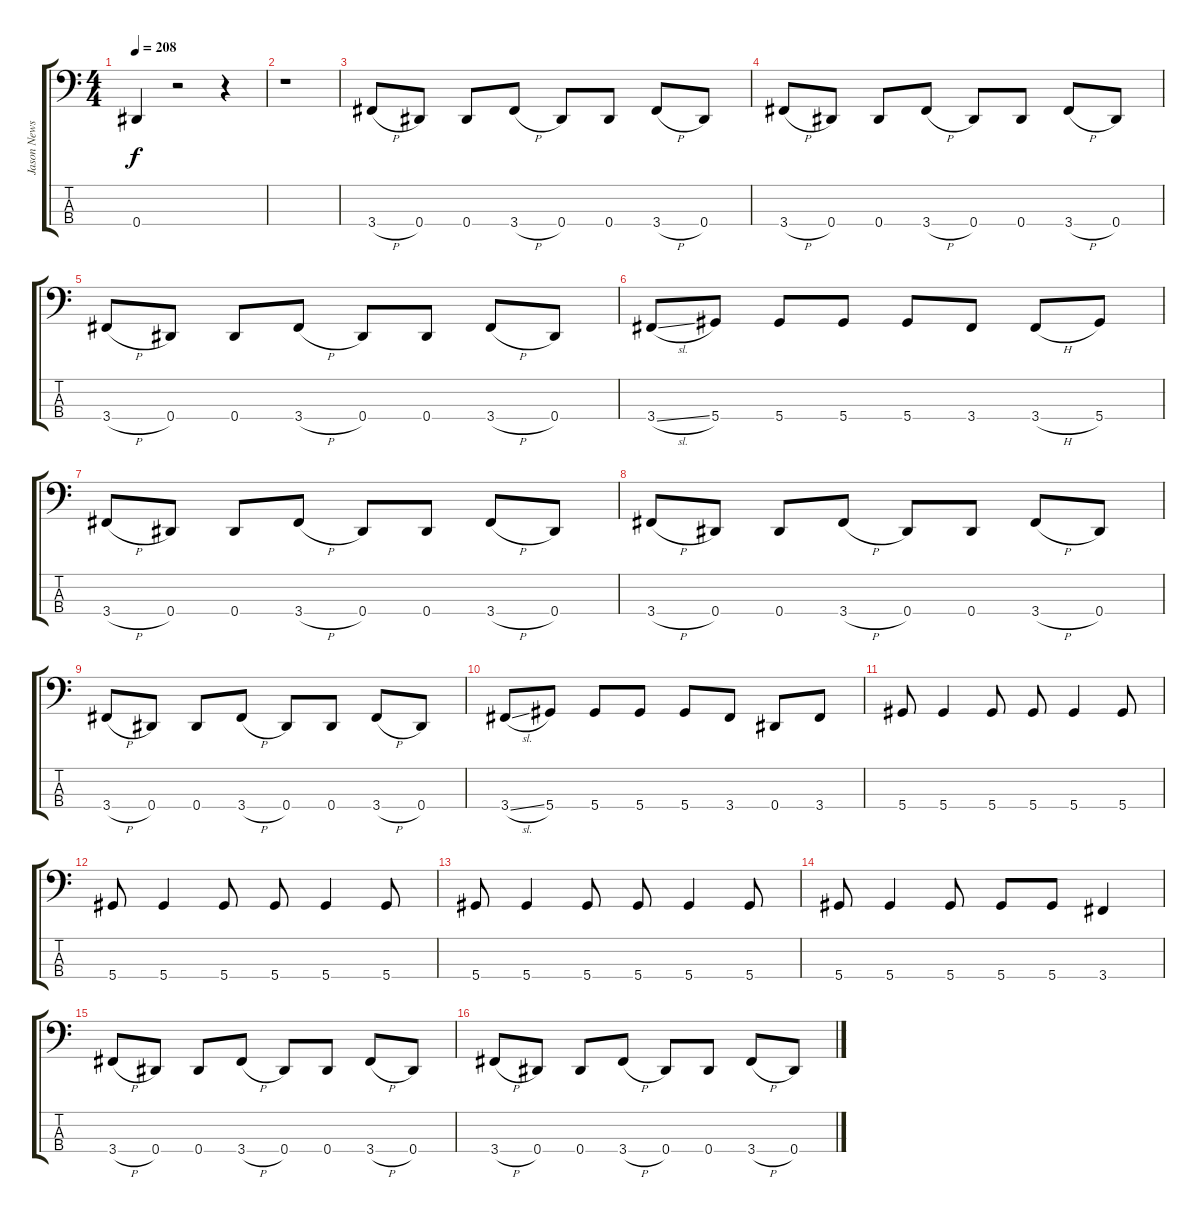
\track ("Jason Newstead (Bass)" "Jason News") {instrument electricbasspick}
\staff {score tabs}
\tuning (Gb2 Db2 Ab1 Eb1) {hide}
\ts (4 4)
\tempo 208
\clef f4
\ks c
0.4.4{dy f instrument electricbasspick} r.2 r.4 |
r.1 |
3.4{h}.8 0.4.8 0.4.8 3.4{h}.8 0.4.8 0.4.8 3.4{h}.8 0.4.8 |
3.4{h}.8 0.4.8 0.4.8 3.4{h}.8 0.4.8 0.4.8 3.4{h}.8 0.4.8 |
3.4{h}.8 0.4.8 0.4.8 3.4{h}.8 0.4.8 0.4.8 3.4{h}.8 0.4.8 |
3.4{sl}.8 5.4.8 5.4.8 5.4.8 5.4.8 3.4.8 3.4{h}.8 5.4.8 |
3.4{h}.8 0.4.8 0.4.8 3.4{h}.8 0.4.8 0.4.8 3.4{h}.8 0.4.8 |
3.4{h}.8 0.4.8 0.4.8 3.4{h}.8 0.4.8 0.4.8 3.4{h}.8 0.4.8 |
3.4{h}.8 0.4.8 0.4.8 3.4{h}.8 0.4.8 0.4.8 3.4{h}.8 0.4.8 |
3.4{sl}.8 5.4.8 5.4.8 5.4.8 5.4.8 3.4.8 0.4.8 3.4.8 |
5.4.8 5.4.4 5.4.8 5.4.8 5.4.4 5.4.8 |
5.4.8 5.4.4 5.4.8 5.4.8 5.4.4 5.4.8 |
5.4.8 5.4.4 5.4.8 5.4.8 5.4.4 5.4.8 |
5.4.8 5.4.4 5.4.8 5.4.8 5.4.8 3.4.4 |
3.4{h}.8 0.4.8 0.4.8 3.4{h}.8 0.4.8 0.4.8 3.4{h}.8 0.4.8 |
3.4{h}.8 0.4.8 0.4.8 3.4{h}.8 0.4.8 0.4.8 3.4{h}.8 0.4.8
